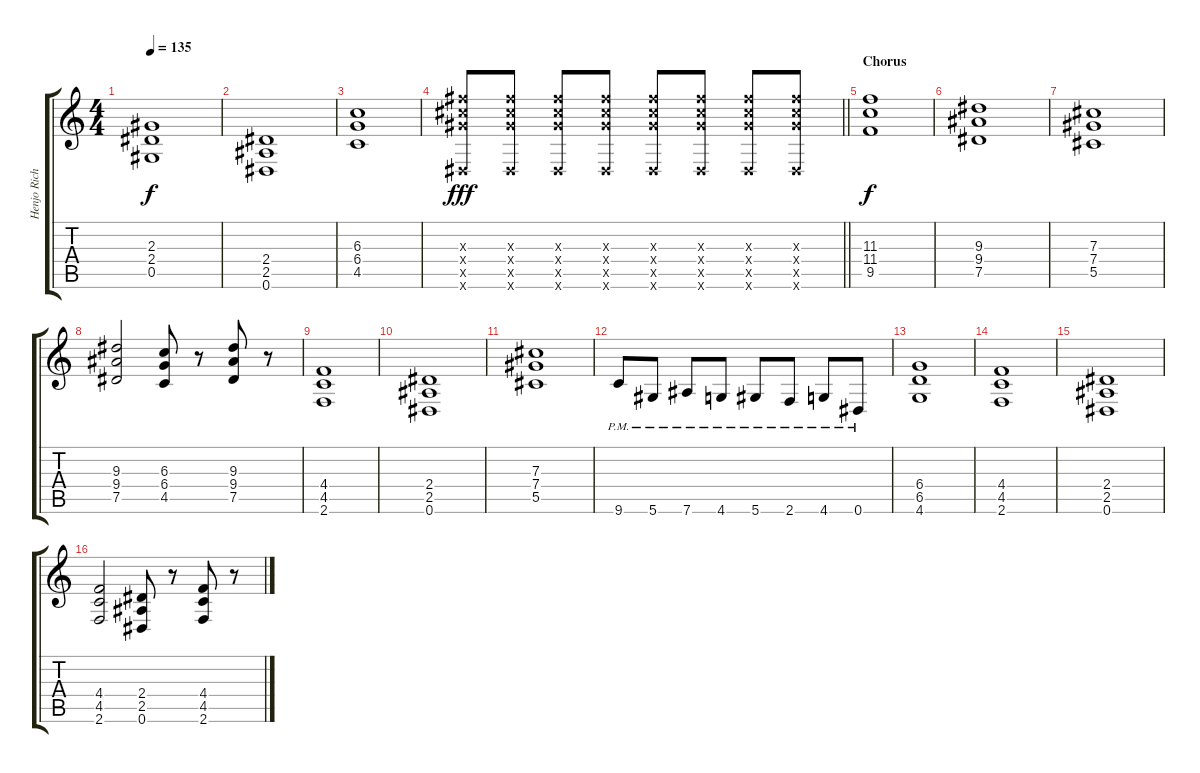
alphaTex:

\track ("Henjo Richter" "Henjo Rich") {instrument overdrivenguitar}
\staff {score tabs}
\tuning (Eb4 Bb3 Gb3 Db3 Ab2 Eb2) {hide}
\ts (4 4)
\tempo 135
\clef g2
\ks c
(2.3 2.4 0.5).1{dy f} |
(2.4 2.5 0.6).1 |
(6.3 6.4 4.5).1 |
\barLineRight lightlight
(12.3{x} 12.4{x} 12.5{x} 0.6{x}).8{dy fff} (12.3{x} 12.4{x} 12.5{x} 0.6{x}).8 (12.3{x} 12.4{x} 12.5{x} 0.6{x}).8 (12.3{x} 12.4{x} 12.5{x} 0.6{x}).8 (12.3{x} 12.4{x} 12.5{x} 0.6{x}).8 (12.3{x} 12.4{x} 12.5{x} 0.6{x}).8 (12.3{x} 12.4{x} 12.5{x} 0.6{x}).8 (12.3{x} 12.4{x} 12.5{x} 0.6{x}).8 |
\section ("" "Chorus")
(11.3 11.4 9.5).1{dy f} |
(9.3 9.4 7.5).1 |
(7.3 7.4 5.5).1 |
(9.3 9.4 7.5).2 (6.3 6.4 4.5).8 r.8 (9.3 9.4 7.5).8 r.8 |
(4.4 4.5 2.6).1 |
(2.4 2.5 0.6).1 |
(7.3 7.4 5.5).1 |
9.6{pm}.8 5.6{pm}.8 7.6{pm}.8 4.6{pm}.8 5.6{pm}.8 2.6{pm}.8 4.6{pm}.8 0.6{pm}.8 |
(6.4 6.5 4.6).1 |
(4.4 4.5 2.6).1 |
(2.4 2.5 0.6).1 |
(4.4 4.5 2.6).2 (2.4 2.5 0.6).8 r.8 (4.4 4.5 2.6).8 r.8
